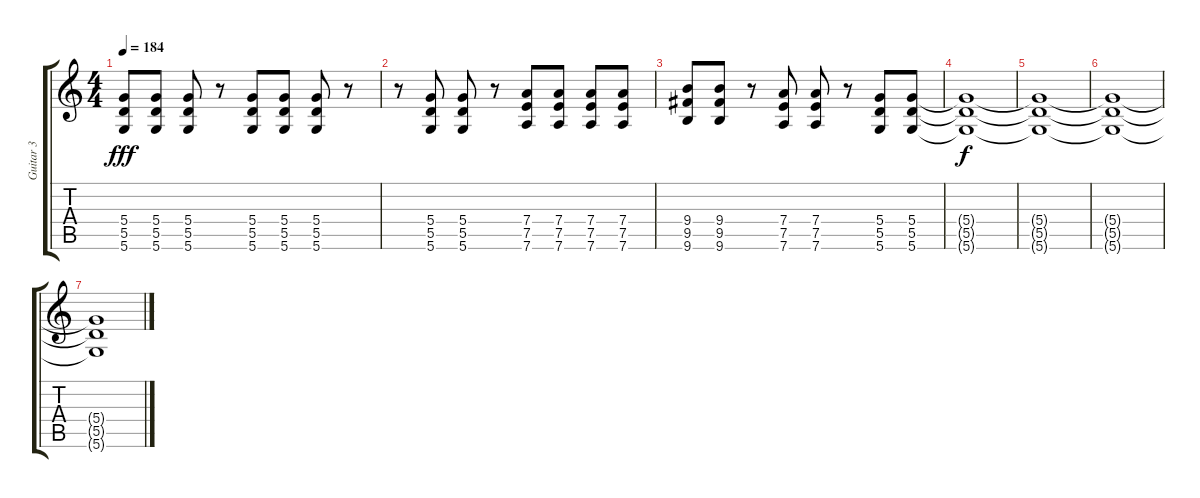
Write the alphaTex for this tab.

\track ("Guitar 3" "Guitar 3") {instrument distortionguitar}
\staff {score tabs}
\tuning (E4 B3 G3 D3 A2 D2) {hide}
\ts (4 4)
\tempo 184
\clef g2
\ks c
(5.4 5.5 5.6).8{dy fff} (5.4 5.5 5.6).8 (5.4 5.5 5.6).8 r.8 (5.4 5.5 5.6).8 (5.4 5.5 5.6).8 (5.4 5.5 5.6).8 r.8 |
r.8 (5.4 5.5 5.6).8 (5.4 5.5 5.6).8 r.8 (7.4 7.5 7.6).8 (7.4 7.5 7.6).8 (7.4 7.5 7.6).8 (7.4 7.5 7.6).8 |
(9.4 9.5 9.6).8 (9.4 9.5 9.6).8 r.8 (7.4 7.5 7.6).8 (7.4 7.5 7.6).8 r.8 (5.4 5.5 5.6).8 (5.4 5.5 5.6).8 |
(5.4{t} 5.5{t} 5.6{t}).1{dy f volume 4} |
(5.4{t} 5.5{t} 5.6{t}).1 |
(5.4{t} 5.5{t} 5.6{t}).1 |
(5.4{t} 5.5{t} 5.6{t}).1{volume 0}
